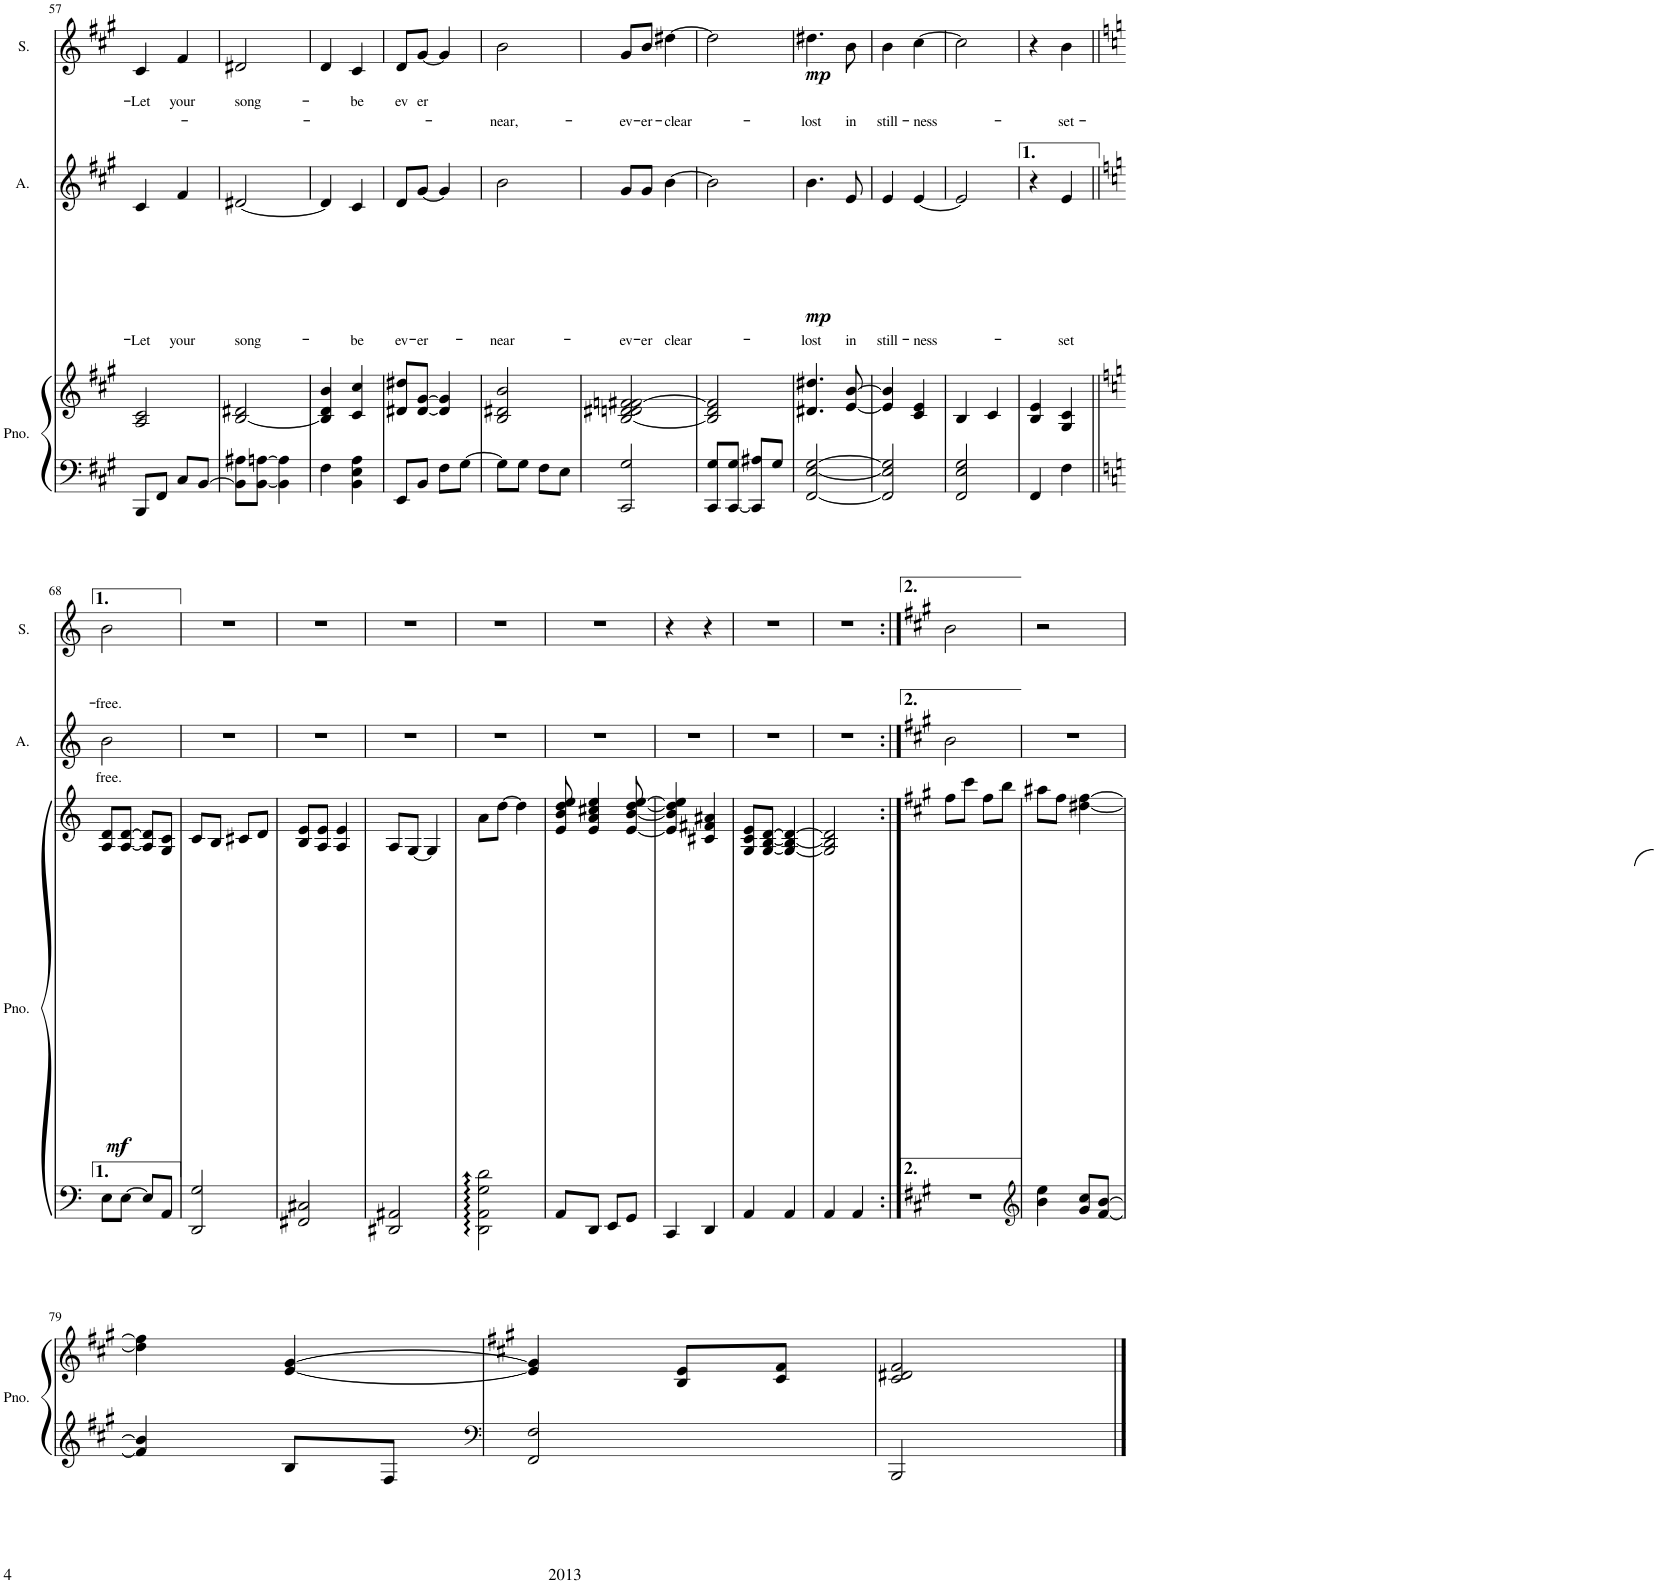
**kern	**kern	**dynam	**kern	**text	**dynam	**kern	**text	**text	**text	**dynam
*part3	*part3	*part3	*part2	*part2	*part2	*part1	*part1	*part1	*part1	*part1
*staff4	*staff3	*staff3/4	*staff2	*staff2	*staff2	*staff1	*staff1	*staff1	*staff1	*staff1
*I"Piano	*	*	*I"Alto	*	*	*I"Soprano	*	*	*	*
*I'Pno.	*	*	*I'A.	*	*	*I'S.	*	*	*	*
!!LO:PB:g=z
*clefF4	*clefG2	*	*clefG2	*	*	*clefG2	*	*	*	*
*k[f#c#g#]	*k[f#c#g#]	*	*k[f#c#g#]	*	*	*k[f#c#g#]	*	*	*	*
*M2/4	*M2/4	*	*M2/4	*	*	*M2/4	*	*	*	*
=57	=57	=57	=57	=57	=57	=57	=57	=57	=57	=57
!	!	!	!	!LO:LY:b	!	!	!	!LO:LY:b	!	!
8BBB/L	2A/ 2c#/	.	4c#/	-Let	.	4c#/	.	Let	.	.
8FF#/J	.	.	.	.	.	.	.	.	.	.
!	!	!	!	!LO:LY:b	!	!	!	!LO:LY:b	!	!
8C#/L	.	.	4f#/	your	.	4f#/	.	your	.	.
[8BB/J	.	.	.	.	.	.	.	.	.	.
=58	=58	=58	=58	=58	=58	=58	=58	=58	=58	=58
!	!	!	!	!LO:LY:b	!	!	!	!LO:LY:b	!	!
8BB\] 8A#X\L	[2B/ 2d#X/	.	[2d#X/	song-	.	2d#X/	.	song-	.	.
[8BB\ [8An\J	.	.	.	.	.	.	.	.	.	.
4BB\] 4A\]	.	.	.	.	.	.	.	.	.	.
=59	=59	=59	=59	=59	=59	=59	=59	=59	=59	=59
4F#\	4B/] 4d/ 4b/	.	4d#/]	.	.	4d/	.	.	.	.
!	!	!	!	!LO:LY:b	!	!	!	!LO:LY:b	!	!
4BB\ 4E\ 4A\	4c#/ 4cc#/	.	4c#/	-be	.	4c#/	.	-be	.	.
=60	=60	=60	=60	=60	=60	=60	=60	=60	=60	=60
!	!	!	!	!LO:LY:b	!	!	!	!LO:LY:b	!	!
8EE/L	8d#X/ 8dd#X/L	.	8d/L	ev-	.	8d/L	.	ev	.	.
!	!	!	!	!LO:LY:b	!	!	!	!LO:LY:b	!	!
8BB/J	[8d#/ [8g#/J	.	[8g#/J	-er-	.	[8g#/J	.	er-	.	.
8F#\L	4d#/] 4g#/]	.	4g#/]	.	.	4g#/]	.	.	.	.
[8G#\J	.	.	.	.	.	.	.	.	.	.
=61	=61	=61	=61	=61	=61	=61	=61	=61	=61	=61
!	!	!	!	!LO:LY:b	!	!	!	!	!LO:LY:b	!
8G#\L]	2B/ 2d#X/ 2b/	.	2b\	-near-	.	2b\	.	.	-near,-	.
8G#\J	.	.	.	.	.	.	.	.	.	.
8F#\L	.	.	.	.	.	.	.	.	.	.
8E\J	.	.	.	.	.	.	.	.	.	.
=62	=62	=62	=62	=62	=62	=62	=62	=62	=62	=62
!	!	!	!	!LO:LY:b	!	!	!	!	!LO:LY:b	!
2CC#/ 2G#/	[2B/ 2dn/ 2d#X/ 2fn/ [2f#X/	.	8g#/L	-ev-	.	8g#/L	.	.	-ev-	.
!	!	!	!	!LO:LY:b	!	!	!	!	!LO:LY:b	!
.	.	.	8g#/J	-er	.	8b/J	.	.	-er-	.
!	!	!	!	!LO:LY:b	!	!	!	!	!LO:LY:b	!
.	.	.	[4b\	clear-	.	[4dd#X\	.	.	-clear-	.
=63	=63	=63	=63	=63	=63	=63	=63	=63	=63	=63
!	!	!	!	!	!	!	!	!	!	!LO:DY:b
8CC#/ 8G#/L	2B/] 2d/ 2f#/]	.	2b\]	.	.	2dd#\]	.	.	.	mp
[8CC#/ 8G#/J	.	.	.	.	.	.	.	.	.	.
8CC#/] 8A#X/L	.	.	.	.	.	.	.	.	.	.
8G#/J	.	.	.	.	.	.	.	.	.	.
=64	=64	=64	=64	=64	=64	=64	=64	=64	=64	=64
!	!	!	!	!LO:LY:b	!LO:DY:b	!	!	!	!LO:LY:b	!
[2FF#/ [2E/ [2G#/	4.d#X/ 4.dd#X/	.	4.b\	-lost	mp	4.dd#X\	.	.	-lost	.
!	!	!	!	!LO:LY:b	!	!	!	!	!LO:LY:b	!
.	[8e/ [8b/	.	8e/	in	.	8b\	.	.	in	.
=65	=65	=65	=65	=65	=65	=65	=65	=65	=65	=65
!	!	!	!	!LO:LY:b	!	!	!	!	!LO:LY:b	!
2FF#/] 2E/] 2G#/]	4e/] 4b/]	.	4e/	still-	.	4b\	.	.	still-	.
!	!	!	!	!LO:LY:b	!	!	!	!	!LO:LY:b	!
.	4c#/ 4e/	.	[4e/	-ness-	.	[4cc#\	.	.	-ness-	.
=66	=66	=66	=66	=66	=66	=66	=66	=66	=66	=66
2FF#/ 2E/ 2G#/	4B/	.	2e/]	.	.	2cc#\]	.	.	.	.
.	4c#/	.	.	.	.	.	.	.	.	.
=67	=67	=67	=67	=67	=67	=67	=67	=67	=67	=67
4FF#/	4B/ 4e/	.	4r	.	.	4r	.	.	.	.
!	!	!	!	!LO:LY:b	!	!	!	!	!LO:LY:b	!
4F#\	4G#/ 4c#/	.	4e/	-set	.	4b\	.	.	-set-	.
!!LO:LB:g=z
=68||	=68||	=68||	=68||	=68||	=68||	=68||	=68||	=68||	=68||	=68||
*k[]	*k[]	*	*k[]	*	*	*k[]	*	*	*	*
!	!	!LO:DY:b	!	!LO:LY:b	!	!	!	!	!LO:LY:b	!
8E\L	8A/ 8d/L	mf	2b\	free.	.	2b\	.	.	-free.	.
[8E\J	[8A/ [8d/J	.	.	.	.	.	.	.	.	.
8E/L]	8A/] 8d/]L	.	.	.	.	.	.	.	.	.
8AA/J	8G/ 8c/J	.	.	.	.	.	.	.	.	.
=69	=69	=69	=69	=69	=69	=69	=69	=69	=69	=69
2DD/ 2G/	8c/L	.	2r	.	.	2r	.	.	.	.
.	8B/J	.	.	.	.	.	.	.	.	.
.	8c#X/L	.	.	.	.	.	.	.	.	.
.	8d/J	.	.	.	.	.	.	.	.	.
=70	=70	=70	=70	=70	=70	=70	=70	=70	=70	=70
2FF#X/ 2C#X/	8B/ 8e/L	.	2r	.	.	2r	.	.	.	.
.	8A/ 8e/J	.	.	.	.	.	.	.	.	.
.	4A/ 4e/	.	.	.	.	.	.	.	.	.
=71	=71	=71	=71	=71	=71	=71	=71	=71	=71	=71
2DD#X/ 2AA#X/	8A/L	.	2r	.	.	2r	.	.	.	.
.	[8G/J	.	.	.	.	.	.	.	.	.
.	4G/]	.	.	.	.	.	.	.	.	.
=72	=72	=72	=72	=72	=72	=72	=72	=72	=72	=72
2DD\: 2AA\: 2G\: 2d\:	8a\L	.	2r	.	.	2r	.	.	.	.
.	[8dd\J	.	.	.	.	.	.	.	.	.
.	4dd\]	.	.	.	.	.	.	.	.	.
=73	=73	=73	=73	=73	=73	=73	=73	=73	=73	=73
8AA/L	8e/ 8b/ 8dd/ 8ee/	.	2r	.	.	2r	.	.	.	.
8DD/J	4e/ 4a/ 4cc#X/ 4ee/	.	.	.	.	.	.	.	.	.
8EE/L	.	.	.	.	.	.	.	.	.	.
8GG/J	[8e/ [8b/ [8dd/ [8ee/	.	.	.	.	.	.	.	.	.
=74	=74	=74	=74	=74	=74	=74	=74	=74	=74	=74
4CC/	4e/] 4b/] 4dd/] 4ee/]	.	2r	.	.	4r	.	.	.	.
4DD/	4c#X/ 4f#X/ 4a#X/	.	.	.	.	4r	.	.	.	.
=75	=75	=75	=75	=75	=75	=75	=75	=75	=75	=75
4AA/	8G/ 8c/ 8e/L	.	2r	.	.	2r	.	.	.	.
.	[8G/ [8B/ [8d/J	.	.	.	.	.	.	.	.	.
4AA/	4G/_ 4B/_ 4d/_	.	.	.	.	.	.	.	.	.
=76	=76	=76	=76	=76	=76	=76	=76	=76	=76	=76
4AA/	2G/] 2B/] 2d/]	.	2r	.	.	2r	.	.	.	.
4AA/	.	.	.	.	.	.	.	.	.	.
=77:|!	=77:|!	=77:|!	=77:|!	=77:|!	=77:|!	=77:|!	=77:|!	=77:|!	=77:|!	=77:|!
*k[f#c#g#]	*k[f#c#g#]	*	*k[f#c#g#]	*	*	*k[f#c#g#]	*	*	*	*
2r	(8ff#\L	.	2b\	.	.	2b\	.	.	.	.
.	8ccc#\J)	.	.	.	.	.	.	.	.	.
.	8ff#\L	.	.	.	.	.	.	.	.	.
.	8bb\J	.	.	.	.	.	.	.	.	.
=78	=78	=78	=78	=78	=78	=78	=78	=78	=78	=78
*clefG2	*	*	*	*	*	*	*	*	*	*
4b\ 4ee\	8aa#X\L	.	2r	.	.	2r	.	.	.	.
.	8ff#\J	.	.	.	.	.	.	.	.	.
8g#/ 8cc#/L	[4dd#X\ [4ff#\	.	.	.	.	.	.	.	.	.
[8f#/ [8b/J	.	.	.	.	.	.	.	.	.	.
!!LO:LB:g=z
=79	=79	=79	=79	=79	=79	=79	=79	=79	=79	=79
4f#/] 4b/]	4dd#\] 4ff#\]	.	2r	.	.	2r	.	.	.	.
8B/L	[4e/ [4g#/	.	.	.	.	.	.	.	.	.
8F#/J	.	.	.	.	.	.	.	.	.	.
=80	=80	=80	=80	=80	=80	=80	=80	=80	=80	=80
*clefF4	*	*	*	*	*	*	*	*	*	*
*	*k[f#c#g#]	*	*	*	*	*	*	*	*	*
2FF#/ 2F#/	4e/] 4g#/]	.	2r	.	.	2r	.	.	.	.
.	8B/ 8e/L	.	.	.	.	.	.	.	.	.
.	8c#/ 8f#/J	.	.	.	.	.	.	.	.	.
=81	=81	=81	=81	=81	=81	=81	=81	=81	=81	=81
2BBB/	2c#/ 2d#X/ 2f#/	.	2r	.	.	2r	.	.	.	.
==	==	==	==	==	==	==	==	==	==	==
*-	*-	*-	*-	*-	*-	*-	*-	*-	*-	*-
